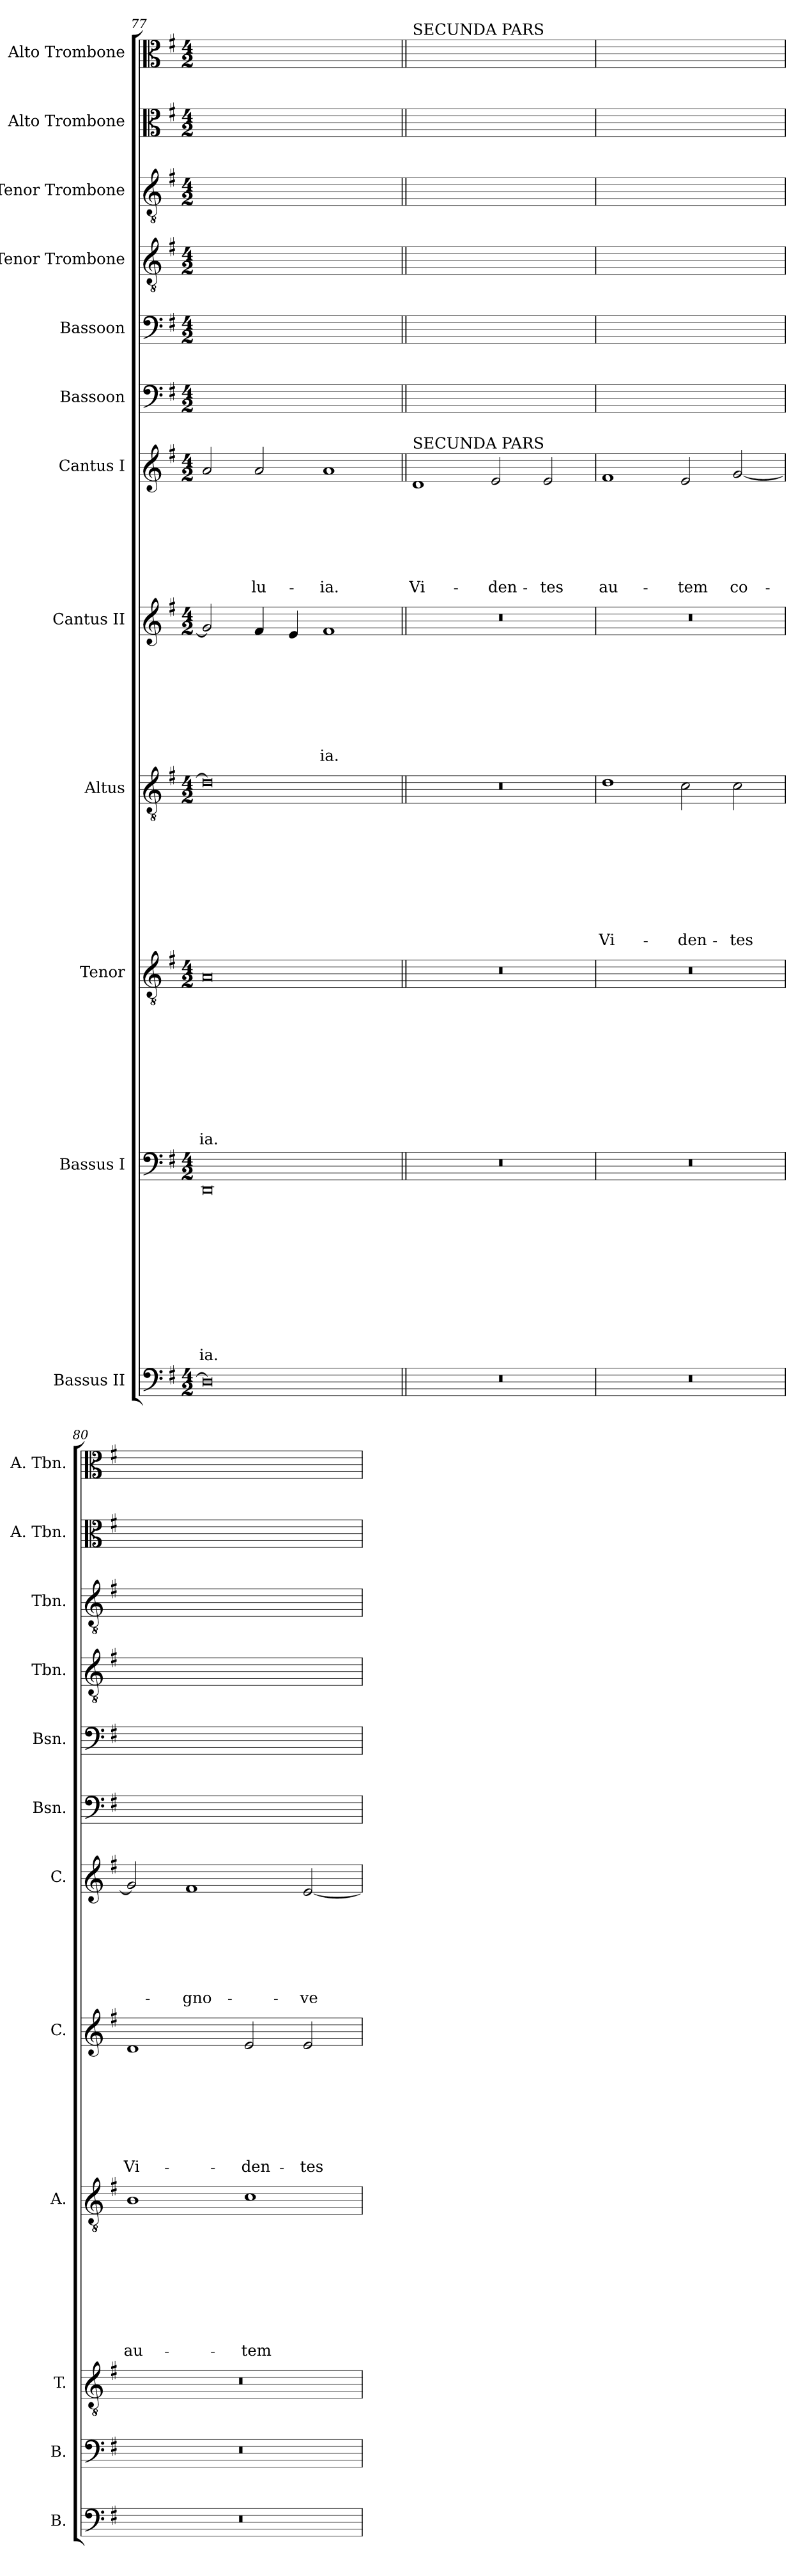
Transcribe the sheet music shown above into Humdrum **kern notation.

**kern	**text	**kern	**text	**text	**text	**text	**text	**text	**text	**text	**text	**text	**text	**kern	**text	**text	**text	**text	**text	**text	**text	**text	**text	**text	**kern	**text	**text	**text	**text	**text	**text	**text	**text	**text	**kern	**text	**text	**text	**text	**text	**text	**text	**text	**kern	**text	**text	**text	**text	**text	**text	**text	**kern	**text	**kern	**text	**text	**text	**text	**text	**kern	**text	**text	**text	**text	**kern	**text	**text	**text	**kern	**text	**text	**kern	**text
*part12	*part12	*part11	*part11	*part11	*part11	*part11	*part11	*part11	*part11	*part11	*part11	*part11	*part11	*part10	*part10	*part10	*part10	*part10	*part10	*part10	*part10	*part10	*part10	*part10	*part9	*part9	*part9	*part9	*part9	*part9	*part9	*part9	*part9	*part9	*part8	*part8	*part8	*part8	*part8	*part8	*part8	*part8	*part8	*part7	*part7	*part7	*part7	*part7	*part7	*part7	*part7	*part6	*part6	*part5	*part5	*part5	*part5	*part5	*part5	*part4	*part4	*part4	*part4	*part4	*part3	*part3	*part3	*part3	*part2	*part2	*part2	*part1	*part1
*staff12	*staff12	*staff11	*staff11	*staff11	*staff11	*staff11	*staff11	*staff11	*staff11	*staff11	*staff11	*staff11	*staff11	*staff10	*staff10	*staff10	*staff10	*staff10	*staff10	*staff10	*staff10	*staff10	*staff10	*staff10	*staff9	*staff9	*staff9	*staff9	*staff9	*staff9	*staff9	*staff9	*staff9	*staff9	*staff8	*staff8	*staff8	*staff8	*staff8	*staff8	*staff8	*staff8	*staff8	*staff7	*staff7	*staff7	*staff7	*staff7	*staff7	*staff7	*staff7	*staff6	*staff6	*staff5	*staff5	*staff5	*staff5	*staff5	*staff5	*staff4	*staff4	*staff4	*staff4	*staff4	*staff3	*staff3	*staff3	*staff3	*staff2	*staff2	*staff2	*staff1	*staff1
*I"Bassus II	*	*I"Bassus I	*	*	*	*	*	*	*	*	*	*	*	*I"Tenor	*	*	*	*	*	*	*	*	*	*	*I"Altus	*	*	*	*	*	*	*	*	*	*I"Cantus II	*	*	*	*	*	*	*	*	*I"Cantus I	*	*	*	*	*	*	*	*I"Bassoon	*	*I"Bassoon	*	*	*	*	*	*I"Tenor Trombone	*	*	*	*	*I"Tenor Trombone	*	*	*	*I"Alto Trombone	*	*	*I"Alto Trombone	*
*I'B.	*	*I'B.	*	*	*	*	*	*	*	*	*	*	*	*I'T.	*	*	*	*	*	*	*	*	*	*	*I'A.	*	*	*	*	*	*	*	*	*	*I'C.	*	*	*	*	*	*	*	*	*I'C.	*	*	*	*	*	*	*	*I'Bsn.	*	*I'Bsn.	*	*	*	*	*	*I'Tbn.	*	*	*	*	*I'Tbn.	*	*	*	*I'A. Tbn.	*	*	*I'A. Tbn.	*
*clefF4	*	*clefF4	*	*	*	*	*	*	*	*	*	*	*	*clefGv2	*	*	*	*	*	*	*	*	*	*	*clefGv2	*	*	*	*	*	*	*	*	*	*clefG2	*	*	*	*	*	*	*	*	*clefG2	*	*	*	*	*	*	*	*clefF4	*	*clefF4	*	*	*	*	*	*clefGv2	*	*	*	*	*clefGv2	*	*	*	*clefC3	*	*	*clefC3	*
*	*	*	*	*	*	*	*	*	*	*	*	*	*	*ITrd7c12	*	*	*	*	*	*	*	*	*	*	*ITrd7c12	*	*	*	*	*	*	*	*	*	*	*	*	*	*	*	*	*	*	*	*	*	*	*	*	*	*	*	*	*	*	*	*	*	*	*	*	*	*	*	*	*	*	*	*	*	*	*	*
*k[f#]	*	*k[f#]	*	*	*	*	*	*	*	*	*	*	*	*k[f#]	*	*	*	*	*	*	*	*	*	*	*k[f#]	*	*	*	*	*	*	*	*	*	*k[f#]	*	*	*	*	*	*	*	*	*k[f#]	*	*	*	*	*	*	*	*k[f#]	*	*k[f#]	*	*	*	*	*	*k[f#]	*	*	*	*	*k[f#]	*	*	*	*k[f#]	*	*	*k[f#]	*
*G:	*	*G:	*	*	*	*	*	*	*	*	*	*	*	*G:	*	*	*	*	*	*	*	*	*	*	*G:	*	*	*	*	*	*	*	*	*	*G:	*	*	*	*	*	*	*	*	*G:	*	*	*	*	*	*	*	*G:	*	*G:	*	*	*	*	*	*G:	*	*	*	*	*G:	*	*	*	*G:	*	*	*G:	*
*M4/2	*	*M4/2	*	*	*	*	*	*	*	*	*	*	*	*M4/2	*	*	*	*	*	*	*	*	*	*	*M4/2	*	*	*	*	*	*	*	*	*	*M4/2	*	*	*	*	*	*	*	*	*M4/2	*	*	*	*	*	*	*	*M4/2	*	*M4/2	*	*	*	*	*	*M4/2	*	*	*	*	*M4/2	*	*	*	*M4/2	*	*	*M4/2	*
=77	=77	=77	=77	=77	=77	=77	=77	=77	=77	=77	=77	=77	=77	=77	=77	=77	=77	=77	=77	=77	=77	=77	=77	=77	=77	=77	=77	=77	=77	=77	=77	=77	=77	=77	=77	=77	=77	=77	=77	=77	=77	=77	=77	=77	=77	=77	=77	=77	=77	=77	=77	=77	=77	=77	=77	=77	=77	=77	=77	=77	=77	=77	=77	=77	=77	=77	=77	=77	=77	=77	=77	=77	=77
!	!	!	!	!	!	!	!	!	!	!	!	!	!LO:LY:b	!	!	!	!	!	!	!	!	!	!	!LO:LY:b	!	!	!	!	!	!	!	!	!	!	!	!	!	!	!	!	!	!	!	!	!	!	!	!	!	!	!	!	!	!	!	!	!	!	!	!	!	!	!	!	!	!	!	!	!	!	!	!	!
0D]	.	0DD	.	.	.	.	.	.	.	.	.	.	-ia.	0AA	.	.	.	.	.	.	.	.	.	-ia.	0D]	.	.	.	.	.	.	.	.	.	2g/]	.	.	.	.	.	.	.	.	2a/	.	.	.	.	.	.	.	0Dyy]	.	0DDyy	.	.	.	.	-ia.	0AAyy	.	.	.	-ia.	0Dyy]	.	.	.	2g\yy]	.	.	2a\yy	.
!	!	!	!	!	!	!	!	!	!	!	!	!	!	!	!	!	!	!	!	!	!	!	!	!	!	!	!	!	!	!	!	!	!	!	!	!	!	!	!	!	!	!	!	!	!	!	!	!	!	!	!LO:LY:b	!	!	!	!	!	!	!	!	!	!	!	!	!	!	!	!	!	!	!	!	!	!
.	.	.	.	.	.	.	.	.	.	.	.	.	.	.	.	.	.	.	.	.	.	.	.	.	.	.	.	.	.	.	.	.	.	.	4f#/	.	.	.	.	.	.	.	.	2a/	.	.	.	.	.	.	-lu-	.	.	.	.	.	.	.	.	.	.	.	.	.	.	.	.	.	4f#\yy	.	.	2a\yy	-lu-
.	.	.	.	.	.	.	.	.	.	.	.	.	.	.	.	.	.	.	.	.	.	.	.	.	.	.	.	.	.	.	.	.	.	.	4e/	.	.	.	.	.	.	.	.	.	.	.	.	.	.	.	.	.	.	.	.	.	.	.	.	.	.	.	.	.	.	.	.	.	4e\yy	.	.	.	.
!	!	!	!	!	!	!	!	!	!	!	!	!	!	!	!	!	!	!	!	!	!	!	!	!	!	!	!	!	!	!	!	!	!	!	!	!	!	!	!	!	!	!	!LO:LY:b	!	!	!	!	!	!	!	!LO:LY:b	!	!	!	!	!	!	!	!	!	!	!	!	!	!	!	!	!	!	!	!	!	!
.	.	.	.	.	.	.	.	.	.	.	.	.	.	.	.	.	.	.	.	.	.	.	.	.	.	.	.	.	.	.	.	.	.	.	1f#	.	.	.	.	.	.	.	-ia.	1a	.	.	.	.	.	.	-ia.	.	.	.	.	.	.	.	.	.	.	.	.	.	.	.	.	.	1f#yy	.	-ia.	1ayy	-ia.
!!LO:PB:g=z
=78||	=78||	=78||	=78||	=78||	=78||	=78||	=78||	=78||	=78||	=78||	=78||	=78||	=78||	=78||	=78||	=78||	=78||	=78||	=78||	=78||	=78||	=78||	=78||	=78||	=78||	=78||	=78||	=78||	=78||	=78||	=78||	=78||	=78||	=78||	=78||	=78||	=78||	=78||	=78||	=78||	=78||	=78||	=78||	=78||	=78||	=78||	=78||	=78||	=78||	=78||	=78||	=78||	=78||	=78||	=78||	=78||	=78||	=78||	=78||	=78||	=78||	=78||	=78||	=78||	=78||	=78||	=78||	=78||	=78||	=78||	=78||	=78||	=78||
!	!	!	!	!	!	!	!	!	!	!	!	!	!	!	!	!	!	!	!	!	!	!	!	!	!	!	!	!	!	!	!	!	!	!	!	!	!	!	!	!	!	!	!	!	!	!	!	!	!	!	!	!	!	!	!	!	!	!	!	!	!	!	!	!	!	!	!	!	!	!	!	!LO:TX:a:t=SECUNDA PARS	!
!	!	!	!	!	!	!	!	!	!	!	!	!	!	!	!	!	!	!	!	!	!	!	!	!	!	!	!	!	!	!	!	!	!	!	!	!	!	!	!	!	!	!	!	!LO:TX:a:t=SECUNDA PARS	!	!	!	!	!	!	!	!	!	!	!	!	!	!	!	!	!	!	!	!	!	!	!	!	!	!	!	!	!
!LO:N:vis=1	!	!LO:N:vis=1	!	!	!	!	!	!	!	!	!	!	!	!LO:N:vis=1	!	!	!	!	!	!	!	!	!	!	!LO:N:vis=1	!	!	!	!	!	!	!	!	!	!LO:N:vis=1	!	!	!	!	!	!	!	!	!	!	!	!	!	!	!	!LO:LY:b	!	!	!	!	!	!	!	!	!	!	!	!	!	!	!	!	!	!	!	!	!	!
0r	.	0r	.	.	.	.	.	.	.	.	.	.	.	0r	.	.	.	.	.	.	.	.	.	.	0r	.	.	.	.	.	.	.	.	.	0r	.	.	.	.	.	.	.	.	1d	.	.	.	.	.	.	Vi-	0ryy	.	0ryy	.	.	.	.	.	0ryy	.	.	.	.	0ryy	.	.	.	0ryy	.	.	1dyy	Vi-
!	!	!	!	!	!	!	!	!	!	!	!	!	!	!	!	!	!	!	!	!	!	!	!	!	!	!	!	!	!	!	!	!	!	!	!	!	!	!	!	!	!	!	!	!	!	!	!	!	!	!	!LO:LY:b	!	!	!	!	!	!	!	!	!	!	!	!	!	!	!	!	!	!	!	!	!	!
.	.	.	.	.	.	.	.	.	.	.	.	.	.	.	.	.	.	.	.	.	.	.	.	.	.	.	.	.	.	.	.	.	.	.	.	.	.	.	.	.	.	.	.	2e/	.	.	.	.	.	.	-den-	.	.	.	.	.	.	.	.	.	.	.	.	.	.	.	.	.	.	.	.	2e\yy	-den-
!	!	!	!	!	!	!	!	!	!	!	!	!	!	!	!	!	!	!	!	!	!	!	!	!	!	!	!	!	!	!	!	!	!	!	!	!	!	!	!	!	!	!	!	!	!	!	!	!	!	!	!LO:LY:b	!	!	!	!	!	!	!	!	!	!	!	!	!	!	!	!	!	!	!	!	!	!
.	.	.	.	.	.	.	.	.	.	.	.	.	.	.	.	.	.	.	.	.	.	.	.	.	.	.	.	.	.	.	.	.	.	.	.	.	.	.	.	.	.	.	.	2e/	.	.	.	.	.	.	-tes	.	.	.	.	.	.	.	.	.	.	.	.	.	.	.	.	.	.	.	.	2e\yy	-tes
=79	=79	=79	=79	=79	=79	=79	=79	=79	=79	=79	=79	=79	=79	=79	=79	=79	=79	=79	=79	=79	=79	=79	=79	=79	=79	=79	=79	=79	=79	=79	=79	=79	=79	=79	=79	=79	=79	=79	=79	=79	=79	=79	=79	=79	=79	=79	=79	=79	=79	=79	=79	=79	=79	=79	=79	=79	=79	=79	=79	=79	=79	=79	=79	=79	=79	=79	=79	=79	=79	=79	=79	=79	=79
!LO:N:vis=1	!	!LO:N:vis=1	!	!	!	!	!	!	!	!	!	!	!	!LO:N:vis=1	!	!	!	!	!	!	!	!	!	!	!	!	!	!	!	!	!	!	!	!LO:LY:b	!LO:N:vis=1	!	!	!	!	!	!	!	!	!	!	!	!	!	!	!	!LO:LY:b	!	!	!	!	!	!	!	!	!	!	!	!	!	!	!	!	!	!	!	!	!	!
0r	.	0r	.	.	.	.	.	.	.	.	.	.	.	0r	.	.	.	.	.	.	.	.	.	.	1D	.	.	.	.	.	.	.	.	Vi-	0r	.	.	.	.	.	.	.	.	1f#	.	.	.	.	.	.	au-	0ryy	.	0ryy	.	.	.	.	.	0ryy	.	.	.	.	1Dyy	.	.	Vi-	0ryy	.	.	1f#yy	au-
!	!	!	!	!	!	!	!	!	!	!	!	!	!	!	!	!	!	!	!	!	!	!	!	!	!	!	!	!	!	!	!	!	!	!LO:LY:b	!	!	!	!	!	!	!	!	!	!	!	!	!	!	!	!	!LO:LY:b	!	!	!	!	!	!	!	!	!	!	!	!	!	!	!	!	!	!	!	!	!	!
.	.	.	.	.	.	.	.	.	.	.	.	.	.	.	.	.	.	.	.	.	.	.	.	.	2C\	.	.	.	.	.	.	.	.	-den-	.	.	.	.	.	.	.	.	.	2e/	.	.	.	.	.	.	-tem	.	.	.	.	.	.	.	.	.	.	.	.	.	2C/yy	.	.	-den-	.	.	.	2e\yy	-tem
!	!	!	!	!	!	!	!	!	!	!	!	!	!	!	!	!	!	!	!	!	!	!	!	!	!	!	!	!	!	!	!	!	!	!LO:LY:b	!	!	!	!	!	!	!	!	!	!	!	!	!	!	!	!	!LO:LY:b	!	!	!	!	!	!	!	!	!	!	!	!	!	!	!	!	!	!	!	!	!	!
.	.	.	.	.	.	.	.	.	.	.	.	.	.	.	.	.	.	.	.	.	.	.	.	.	2C\	.	.	.	.	.	.	.	.	-tes	.	.	.	.	.	.	.	.	.	[<2g/	.	.	.	.	.	.	co-	.	.	.	.	.	.	.	.	.	.	.	.	.	2C/yy	.	.	-tes	.	.	.	[>2g\yy	co-
=80	=80	=80	=80	=80	=80	=80	=80	=80	=80	=80	=80	=80	=80	=80	=80	=80	=80	=80	=80	=80	=80	=80	=80	=80	=80	=80	=80	=80	=80	=80	=80	=80	=80	=80	=80	=80	=80	=80	=80	=80	=80	=80	=80	=80	=80	=80	=80	=80	=80	=80	=80	=80	=80	=80	=80	=80	=80	=80	=80	=80	=80	=80	=80	=80	=80	=80	=80	=80	=80	=80	=80	=80	=80
!LO:N:vis=1	!	!LO:N:vis=1	!	!	!	!	!	!	!	!	!	!	!	!LO:N:vis=1	!	!	!	!	!	!	!	!	!	!	!	!	!	!	!	!	!	!	!	!LO:LY:b	!	!	!	!	!	!	!	!	!LO:LY:b	!	!	!	!	!	!	!	!	!	!	!	!	!	!	!	!	!	!	!	!	!	!	!	!	!	!	!	!	!	!
0r	.	0r	.	.	.	.	.	.	.	.	.	.	.	0r	.	.	.	.	.	.	.	.	.	.	1BB	.	.	.	.	.	.	.	.	au-	1d	.	.	.	.	.	.	.	Vi-	2g/]	.	.	.	.	.	.	.	0ryy	.	0ryy	.	.	.	.	.	0ryy	.	.	.	.	1BByy	.	.	au-	1dyy	.	Vi-	2g\yy]	.
!	!	!	!	!	!	!	!	!	!	!	!	!	!	!	!	!	!	!	!	!	!	!	!	!	!	!	!	!	!	!	!	!	!	!	!	!	!	!	!	!	!	!	!	!	!	!	!	!	!	!	!LO:LY:b	!	!	!	!	!	!	!	!	!	!	!	!	!	!	!	!	!	!	!	!	!	!
.	.	.	.	.	.	.	.	.	.	.	.	.	.	.	.	.	.	.	.	.	.	.	.	.	.	.	.	.	.	.	.	.	.	.	.	.	.	.	.	.	.	.	.	1f#	.	.	.	.	.	.	-gno-	.	.	.	.	.	.	.	.	.	.	.	.	.	.	.	.	.	.	.	.	1f#yy	-gno-
!	!	!	!	!	!	!	!	!	!	!	!	!	!	!	!	!	!	!	!	!	!	!	!	!	!	!	!	!	!	!	!	!	!	!LO:LY:b	!	!	!	!	!	!	!	!	!LO:LY:b	!	!	!	!	!	!	!	!	!	!	!	!	!	!	!	!	!	!	!	!	!	!	!	!	!	!	!	!	!	!
.	.	.	.	.	.	.	.	.	.	.	.	.	.	.	.	.	.	.	.	.	.	.	.	.	1C	.	.	.	.	.	.	.	.	-tem	2e/	.	.	.	.	.	.	.	-den-	.	.	.	.	.	.	.	.	.	.	.	.	.	.	.	.	.	.	.	.	.	1Cyy	.	.	-tem	2e\yy	.	-den-	.	.
!	!	!	!	!	!	!	!	!	!	!	!	!	!	!	!	!	!	!	!	!	!	!	!	!	!	!	!	!	!	!	!	!	!	!	!	!	!	!	!	!	!	!	!LO:LY:b	!	!	!	!	!	!	!	!LO:LY:b	!	!	!	!	!	!	!	!	!	!	!	!	!	!	!	!	!	!	!	!	!	!
.	.	.	.	.	.	.	.	.	.	.	.	.	.	.	.	.	.	.	.	.	.	.	.	.	.	.	.	.	.	.	.	.	.	.	2e/	.	.	.	.	.	.	.	-tes	[<2e/	.	.	.	.	.	.	-ve-	.	.	.	.	.	.	.	.	.	.	.	.	.	.	.	.	.	2e\yy	.	-tes	[>2e\yy	-ve-
=	=	=	=	=	=	=	=	=	=	=	=	=	=	=	=	=	=	=	=	=	=	=	=	=	=	=	=	=	=	=	=	=	=	=	=	=	=	=	=	=	=	=	=	=	=	=	=	=	=	=	=	=	=	=	=	=	=	=	=	=	=	=	=	=	=	=	=	=	=	=	=	=	=
*-	*-	*-	*-	*-	*-	*-	*-	*-	*-	*-	*-	*-	*-	*-	*-	*-	*-	*-	*-	*-	*-	*-	*-	*-	*-	*-	*-	*-	*-	*-	*-	*-	*-	*-	*-	*-	*-	*-	*-	*-	*-	*-	*-	*-	*-	*-	*-	*-	*-	*-	*-	*-	*-	*-	*-	*-	*-	*-	*-	*-	*-	*-	*-	*-	*-	*-	*-	*-	*-	*-	*-	*-	*-
